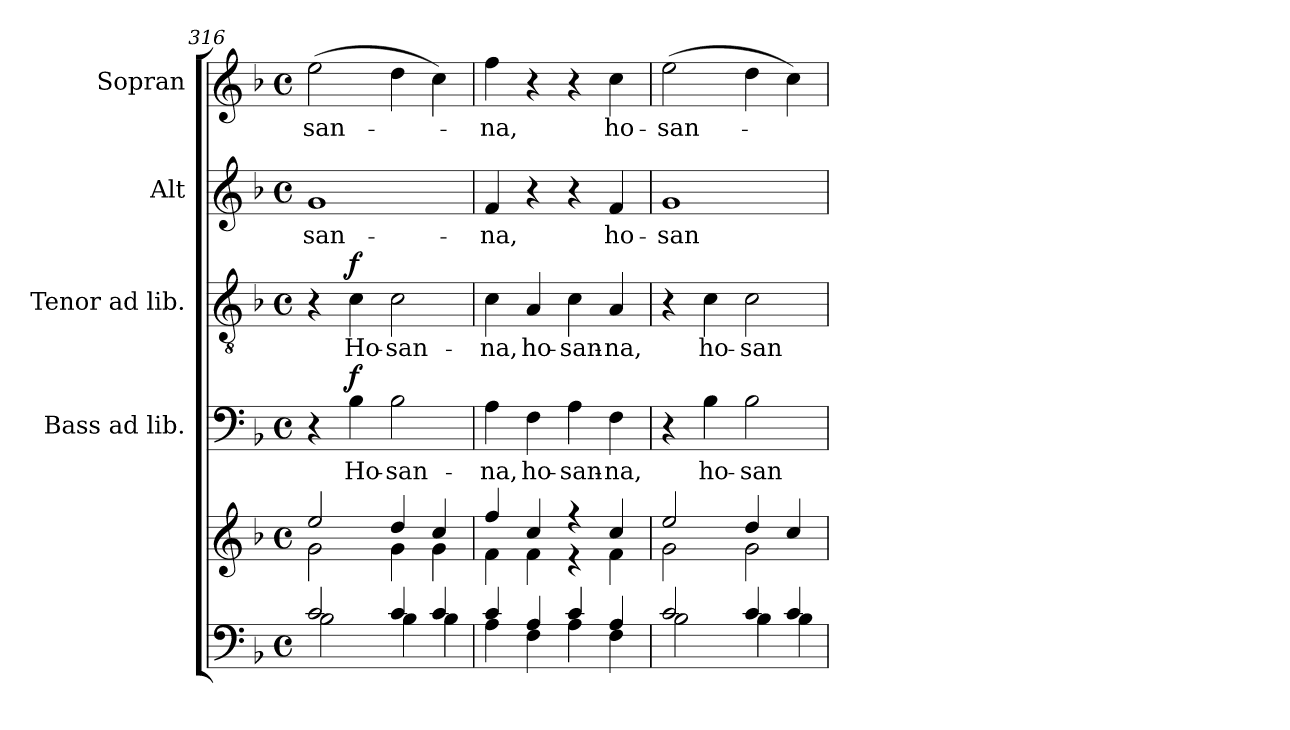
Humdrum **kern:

**kern	**kern	**kern	**text	**dynam	**kern	**text	**dynam	**kern	**text	**kern	**text
*part5	*part5	*part4	*part4	*part4	*part3	*part3	*part3	*part2	*part2	*part1	*part1
*staff6	*staff5	*staff4	*staff4	*staff4	*staff3	*staff3	*staff3	*staff2	*staff2	*staff1	*staff1
*	*	*I"Bass ad lib.	*	*	*I"Tenor ad lib.	*	*	*I"Alt	*	*I"Sopran	*
*	*	*I'B.	*	*	*I'T.	*	*	*I'A.	*	*I'S.	*
*clefF4	*clefG2	*clefF4	*	*	*clefGv2	*	*	*clefG2	*	*clefG2	*
*k[b-]	*k[b-]	*k[b-]	*	*	*k[b-]	*	*	*k[b-]	*	*k[b-]	*
*F:	*F:	*F:	*	*	*F:	*	*	*F:	*	*F:	*
*M4/4	*M4/4	*M4/4	*	*	*M4/4	*	*	*M4/4	*	*M4/4	*
*met(c)	*met(c)	*met(c)	*	*	*met(c)	*	*	*met(c)	*	*met(c)	*
=316	=316	=316	=316	=316	=316	=316	=316	=316	=316	=316	=316
*^	*^	*	*	*	*	*	*	*	*	*	*
!	!	!	!	!	!	!	!	!	!	!	!LO:LY:b	!	!LO:LY:b
2c/	2B-\	2ee/	2g\	4r	.	.	4r	.	.	1g	-san-	(>2ee\	-san-
!	!	!	!	!	!LO:LY:b	!LO:DY:a	!	!LO:LY:b	!LO:DY:a	!	!	!	!
.	.	.	.	4B-\	Ho-	f	4c\	Ho-	f	.	.	.	.
!	!	!	!	!	!LO:LY:b	!	!	!LO:LY:b	!	!	!	!	!
4c/	4B-\	4dd/	4g\	2B-\	-san-	.	2c\	-san-	.	.	.	4dd\	.
4c/	4B-\	4cc/	4g\	.	.	.	.	.	.	.	.	4cc\)	.
!!LO:PB:g=z
=317	=317	=317	=317	=317	=317	=317	=317	=317	=317	=317	=317	=317	=317
!	!	!	!	!	!LO:LY:b	!	!	!LO:LY:b	!	!	!LO:LY:b	!	!LO:LY:b
4c/	4A\	4ff/	4f\	4A\	-na,	.	4c\	-na,	.	4f/	-na,	4ff\	-na,
!	!	!	!	!	!LO:LY:b	!	!	!LO:LY:b	!	!	!	!	!
4A/	4F\	4cc/	4f\	4F\	ho-	.	4A/	ho-	.	4r	.	4r	.
!	!	!	!	!	!LO:LY:b	!	!	!LO:LY:b	!	!	!	!	!
4c/	4A\	4r	4r	4A\	-san-	.	4c\	-san-	.	4r	.	4r	.
!	!	!	!	!	!LO:LY:b	!	!	!LO:LY:b	!	!	!LO:LY:b	!	!LO:LY:b
4A/	4F\	4cc/	4f\	4F\	-na,	.	4A/	-na,	.	4f/	ho-	4cc\	ho-
=318	=318	=318	=318	=318	=318	=318	=318	=318	=318	=318	=318	=318	=318
!	!	!	!	!	!	!	!	!	!	!	!LO:LY:b	!	!LO:LY:b
2c/	2B-\	2ee/	2g\	4r	.	.	4r	.	.	1g	-san-	(>2ee\	-san-
!	!	!	!	!	!LO:LY:b	!	!	!LO:LY:b	!	!	!	!	!
.	.	.	.	4B-\	ho-	.	4c\	ho-	.	.	.	.	.
!	!	!	!	!	!LO:LY:b	!	!	!LO:LY:b	!	!	!	!	!
4c/	4B-\	4dd/	2g\	2B-\	-san-	.	2c\	-san-	.	.	.	4dd\	.
4c/	4B-\	4cc/	.	.	.	.	.	.	.	.	.	4cc\)	.
*v	*v	*	*	*	*	*	*	*	*	*	*	*	*
*	*v	*v	*	*	*	*	*	*	*	*	*	*
=	=	=	=	=	=	=	=	=	=	=	=
*-	*-	*-	*-	*-	*-	*-	*-	*-	*-	*-	*-
